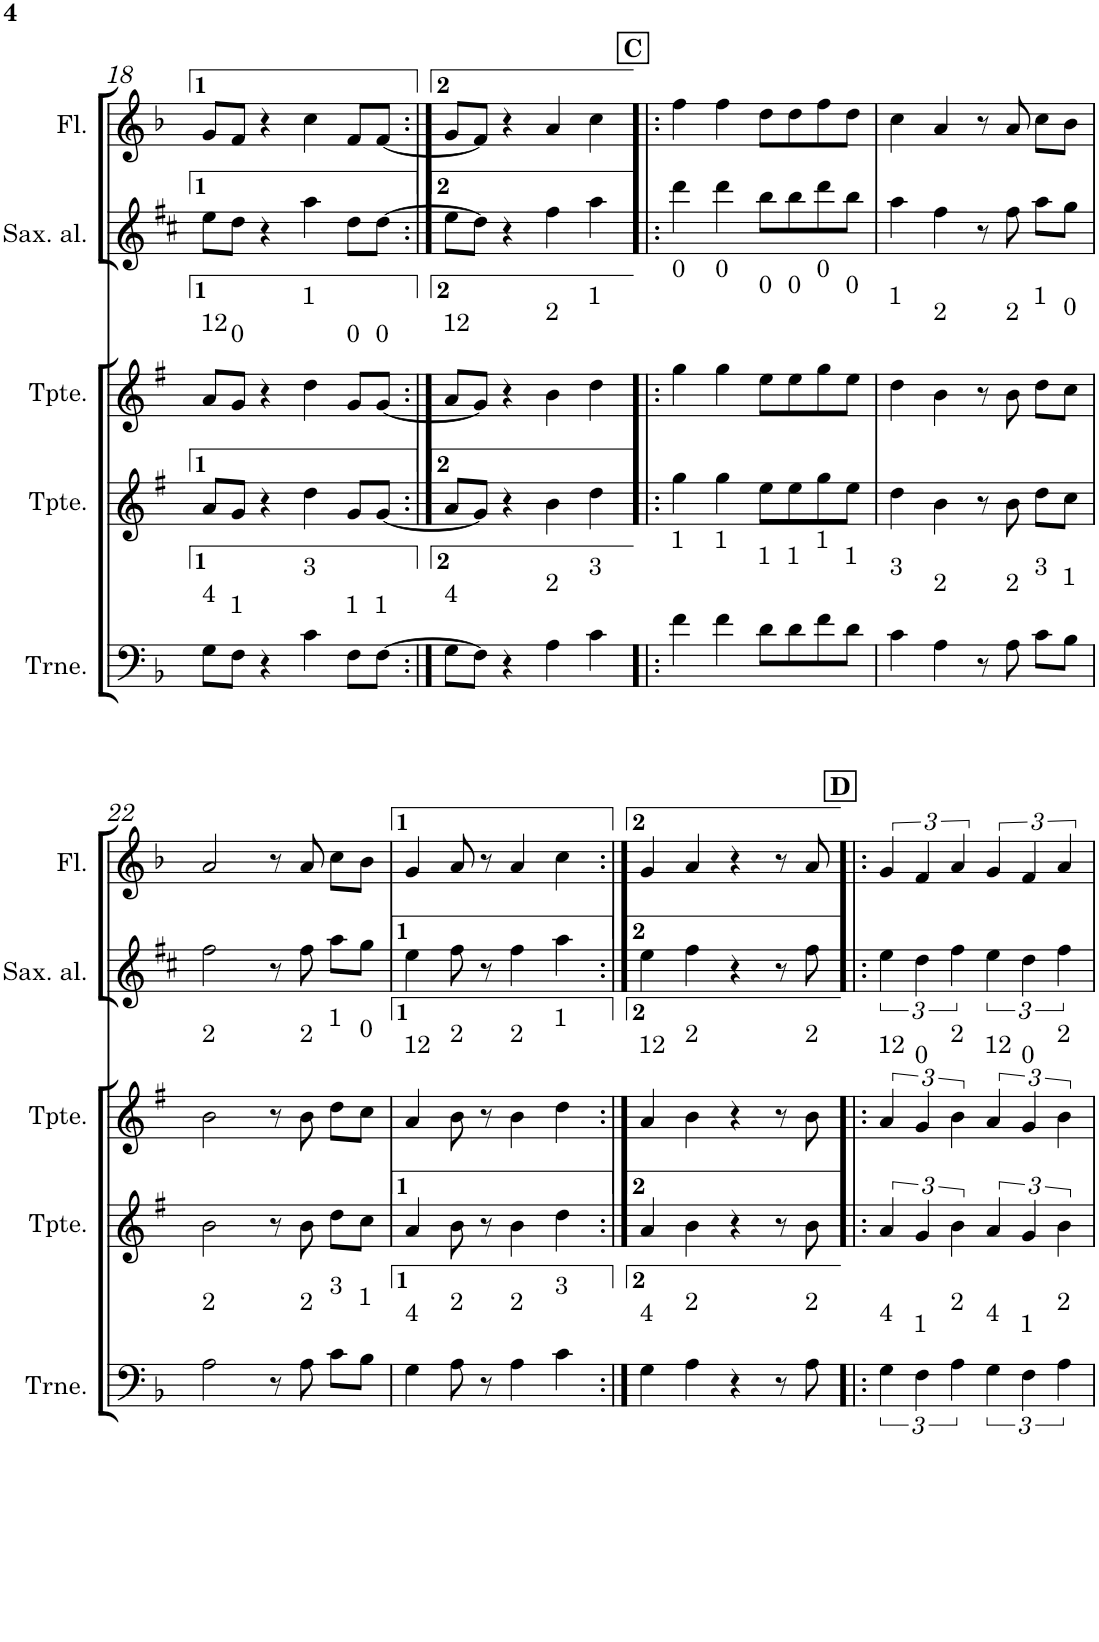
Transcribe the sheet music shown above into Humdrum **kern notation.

**kern	**kern	**kern	**kern	**kern
*part5	*part4	*part3	*part2	*part1
*staff5	*staff4	*staff3	*staff2	*staff1
*I"C ClavF	*I"Bb	*I"Bb - Pirata	*I"Eb	*I"C ClavG
!!LO:PB:g=z
*clefF4	*clefG2	*clefG2	*clefG2	*clefG2
*	*Trd1c2	*Trd1c2	*Trd5c9	*
*k[b-]	*k[f#]	*k[f#]	*k[f#c#]	*k[b-]
*F:	*G:	*G:	*D:	*F:
*M4/4	*M4/4	*M4/4	*M4/4	*M4/4
=18	=18	=18	=18	=18
!	!	!LO:TX:a:t=12	!	!
!LO:TX:a:t=4	!	!	!	!
8G\L	8a/L	8a/L	8ee\L	8g/L
!	!	!LO:TX:a:t=0	!	!
!LO:TX:a:t=1	!	!	!	!
8F\J	8g/J	8g/J	8dd\J	8f/J
4r	4r	4r	4r	4r
!	!	!LO:TX:a:t=1	!	!
!LO:TX:a:t=3	!	!	!	!
4c\	4dd\	4dd\	4aa\	4cc\
!	!	!LO:TX:a:t=0	!	!
!LO:TX:a:t=1	!	!	!	!
8F\L	8g/L	8g/L	8dd\L	8f/L
!	!	!LO:TX:a:t=0	!	!
!LO:TX:a:t=1	!	!	!	!
[>8F\J	[<8g/J	[<8g/J	[>8dd\J	[<8f/J
=19:|!	=19:|!	=19:|!	=19:|!	=19:|!
!	!	!LO:TX:a:t=12	!	!
!LO:TX:a:t=4	!	!	!	!
8G\L	8a/L	8a/L	8ee\L	8g/L
8F\J]	8g/J]	8g/J]	8dd\J]	8f/J]
4r	4r	4r	4r	4r
!	!	!LO:TX:a:t=2	!	!
!LO:TX:a:t=2	!	!	!	!
4A\	4b\	4b\	4ff#\	4a/
!	!	!LO:TX:a:t=1	!	!
!LO:TX:a:t=3	!	!	!	!
4c\	4dd\	4dd\	4aa\	4cc\
!!LO:REH:place=s1:a:B:cj:t=C
=20!|:	=20!|:	=20!|:	=20!|:	=20!|:
!	!	!LO:TX:a:t=0	!	!
!LO:TX:a:t=1	!	!	!	!
4f\	4gg\	4gg\	4ddd\	4ff\
!	!	!LO:TX:a:t=0	!	!
!LO:TX:a:t=1	!	!	!	!
4f\	4gg\	4gg\	4ddd\	4ff\
!	!	!LO:TX:a:t=0	!	!
!LO:TX:a:t=1	!	!	!	!
8d\L	8ee\L	8ee\L	8bb\L	8dd\L
!	!	!LO:TX:a:t=0	!	!
!LO:TX:a:t=1	!	!	!	!
8d\	8ee\	8ee\	8bb\	8dd\
!	!	!LO:TX:a:t=0	!	!
!LO:TX:a:t=1	!	!	!	!
8f\	8gg\	8gg\	8ddd\	8ff\
!	!	!LO:TX:a:t=0	!	!
!LO:TX:a:t=1	!	!	!	!
8d\J	8ee\J	8ee\J	8bb\J	8dd\J
=21	=21	=21	=21	=21
!	!	!LO:TX:a:t=1	!	!
!LO:TX:a:t=3	!	!	!	!
4c\	4dd\	4dd\	4aa\	4cc\
!	!	!LO:TX:a:t=2	!	!
!LO:TX:a:t=2	!	!	!	!
4A\	4b\	4b\	4ff#\	4a/
8r	8r	8r	8r	8r
!	!	!LO:TX:a:t=2	!	!
!LO:TX:a:t=2	!	!	!	!
8A\	8b\	8b\	8ff#\	8a/
!	!	!LO:TX:a:t=1	!	!
!LO:TX:a:t=3	!	!	!	!
8c\L	8dd\L	8dd\L	8aa\L	8cc\L
!	!	!LO:TX:a:t=0	!	!
!LO:TX:a:t=1	!	!	!	!
8B-\J	8cc\J	8cc\J	8gg\J	8b-\J
!!LO:LB:g=z
=22	=22	=22	=22	=22
!	!	!LO:TX:a:t=2	!	!
!LO:TX:a:t=2	!	!	!	!
2A\	2b\	2b\	2ff#\	2a/
8r	8r	8r	8r	8r
!	!	!LO:TX:a:t=2	!	!
!LO:TX:a:t=2	!	!	!	!
8A\	8b\	8b\	8ff#\	8a/
!	!	!LO:TX:a:t=1	!	!
!LO:TX:a:t=3	!	!	!	!
8c\L	8dd\L	8dd\L	8aa\L	8cc\L
!	!	!LO:TX:a:t=0	!	!
!LO:TX:a:t=1	!	!	!	!
8B-\J	8cc\J	8cc\J	8gg\J	8b-\J
=23	=23	=23	=23	=23
!	!	!LO:TX:a:t=12	!	!
!LO:TX:a:t=4	!	!	!	!
4G\	4a/	4a/	4ee\	4g/
!	!	!LO:TX:a:t=2	!	!
!LO:TX:a:t=2	!	!	!	!
8A\	8b\	8b\	8ff#\	8a/
8r	8r	8r	8r	8r
!	!	!LO:TX:a:t=2	!	!
!LO:TX:a:t=2	!	!	!	!
4A\	4b\	4b\	4ff#\	4a/
!	!	!LO:TX:a:t=1	!	!
!LO:TX:a:t=3	!	!	!	!
4c\	4dd\	4dd\	4aa\	4cc\
=24:|!	=24:|!	=24:|!	=24:|!	=24:|!
!	!	!LO:TX:a:t=12	!	!
!LO:TX:a:t=4	!	!	!	!
4G\	4a/	4a/	4ee\	4g/
!	!	!LO:TX:a:t=2	!	!
!LO:TX:a:t=2	!	!	!	!
4A\	4b\	4b\	4ff#\	4a/
4r	4r	4r	4r	4r
8r	8r	8r	8r	8r
!	!	!LO:TX:a:t=2	!	!
!LO:TX:a:t=2	!	!	!	!
8A\	8b\	8b\	8ff#\	8a/
!!LO:REH:place=s1:a:B:cj:t=D
=25!|:	=25!|:	=25!|:	=25!|:	=25!|:
!	!	!LO:TX:a:t=12	!	!
!LO:TX:a:t=4	!	!	!	!
6G\	6a/	6a/	6ee\	6g/
!	!	!LO:TX:a:t=0	!	!
!LO:TX:a:t=1	!	!	!	!
6F\	6g/	6g/	6dd\	6f/
!	!	!LO:TX:a:t=2	!	!
!LO:TX:a:t=2	!	!	!	!
6A\	6b\	6b\	6ff#\	6a/
!	!	!LO:TX:a:t=12	!	!
!LO:TX:a:t=4	!	!	!	!
6G\	6a/	6a/	6ee\	6g/
!	!	!LO:TX:a:t=0	!	!
!LO:TX:a:t=1	!	!	!	!
6F\	6g/	6g/	6dd\	6f/
!	!	!LO:TX:a:t=2	!	!
!LO:TX:a:t=2	!	!	!	!
6A\	6b\	6b\	6ff#\	6a/
=	=	=	=	=
*-	*-	*-	*-	*-
